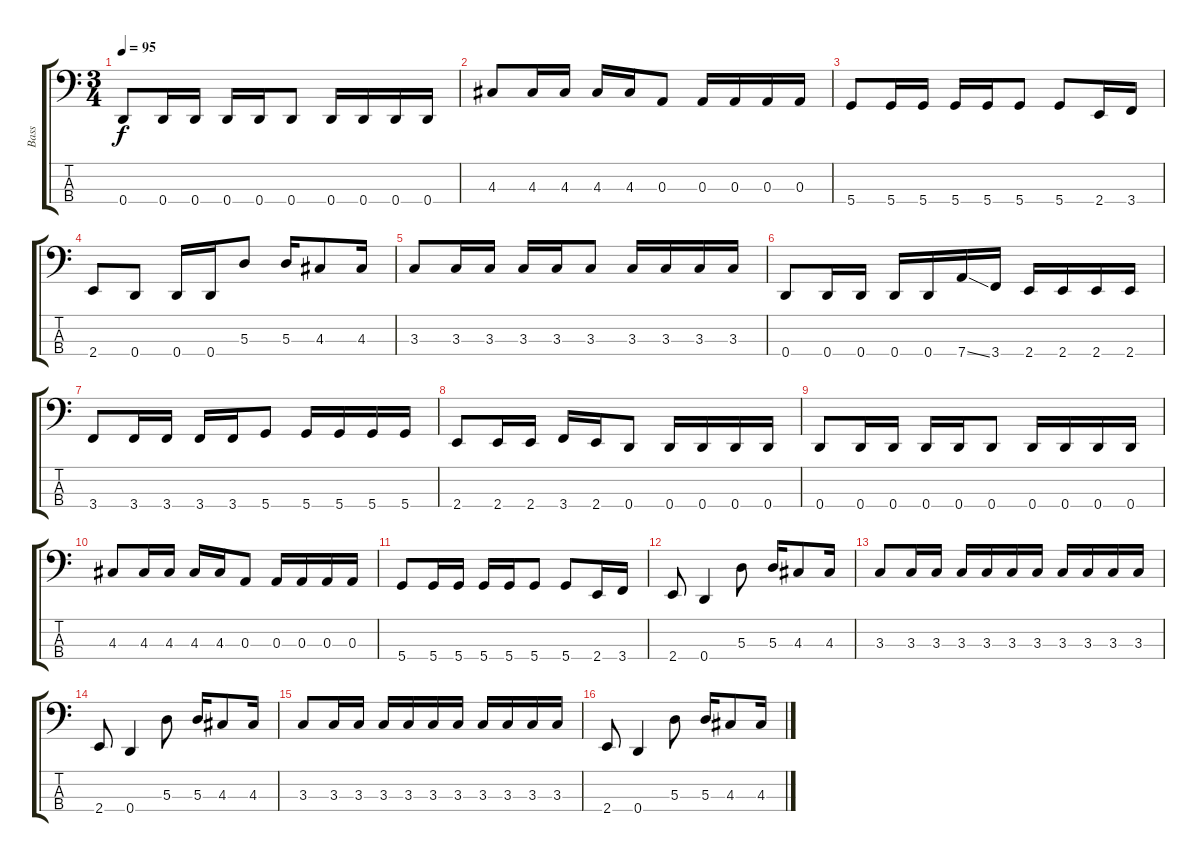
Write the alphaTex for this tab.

\track ("Bass" "Bass") {instrument electricbassfinger}
\staff {score tabs}
\tuning (G2 D2 A1 D1) {hide}
\ts (3 4)
\tempo 95
\clef f4
\ks c
0.4.8{dy f} 0.4.16 0.4.16 0.4.16 0.4.16 0.4.8 0.4.16 0.4.16 0.4.16 0.4.16 |
4.3.8 4.3.16 4.3.16 4.3.16 4.3.16 0.3.8 0.3.16 0.3.16 0.3.16 0.3.16 |
5.4.8 5.4.16 5.4.16 5.4.16 5.4.16 5.4.8 5.4.8 2.4.16 3.4.16 |
2.4.8 0.4.8 0.4.16 0.4.16 5.3.8 5.3.16 4.3.8 4.3.16 |
3.3.8 3.3.16 3.3.16 3.3.16 3.3.16 3.3.8 3.3.16 3.3.16 3.3.16 3.3.16 |
0.4.8 0.4.16 0.4.16 0.4.16 0.4.16 7.4{ss}.16 3.4.16 2.4.16 2.4.16 2.4.16 2.4.16 |
3.4.8 3.4.16 3.4.16 3.4.16 3.4.16 5.4.8 5.4.16 5.4.16 5.4.16 5.4.16 |
2.4.8 2.4.16 2.4.16 3.4.16 2.4.16 0.4.8 0.4.16 0.4.16 0.4.16 0.4.16 |
0.4.8 0.4.16 0.4.16 0.4.16 0.4.16 0.4.8 0.4.16 0.4.16 0.4.16 0.4.16 |
4.3.8 4.3.16 4.3.16 4.3.16 4.3.16 0.3.8 0.3.16 0.3.16 0.3.16 0.3.16 |
5.4.8 5.4.16 5.4.16 5.4.16 5.4.16 5.4.8 5.4.8 2.4.16 3.4.16 |
2.4.8 0.4.4 5.3.8 5.3.16 4.3.8 4.3.16 |
3.3.8 3.3.16 3.3.16 3.3.16 3.3.16 3.3.16 3.3.16 3.3.16 3.3.16 3.3.16 3.3.16 |
2.4.8 0.4.4 5.3.8 5.3.16 4.3.8 4.3.16 |
3.3.8 3.3.16 3.3.16 3.3.16 3.3.16 3.3.16 3.3.16 3.3.16 3.3.16 3.3.16 3.3.16 |
2.4.8 0.4.4 5.3.8 5.3.16 4.3.8 4.3.16
